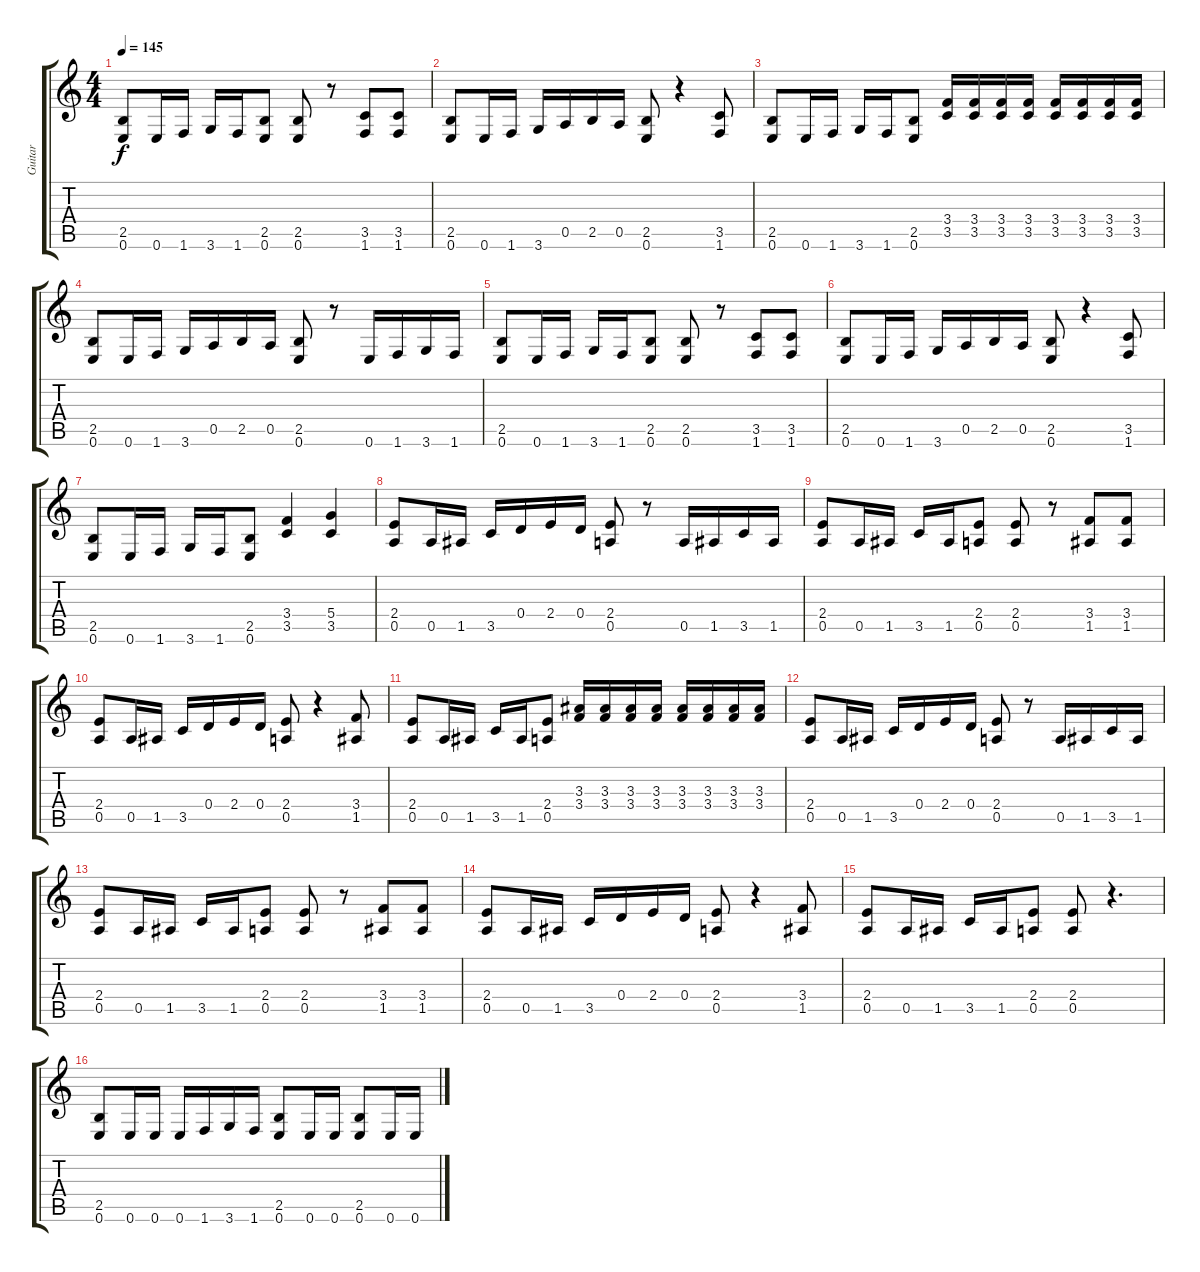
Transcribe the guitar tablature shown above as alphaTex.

\track ("Guitar" "Guitar") {instrument overdrivenguitar}
\staff {score tabs}
\tuning (E4 B3 G3 D3 A2 E2) {hide}
\ts (4 4)
\tempo 145
\clef g2
\ks c
(2.5 0.6).8{dy f} 0.6.16 1.6.16 3.6.16 1.6.16 (2.5 0.6).8 (2.5 0.6).8 r.8 (3.5 1.6).8 (3.5 1.6).8 |
(2.5 0.6).8 0.6.16 1.6.16 3.6.16 0.5.16 2.5.16 0.5.16 (2.5 0.6).8 r.4 (3.5 1.6).8 |
(2.5 0.6).8 0.6.16 1.6.16 3.6.16 1.6.16 (2.5 0.6).8 (3.4 3.5).16 (3.4 3.5).16 (3.4 3.5).16 (3.4 3.5).16 (3.4 3.5).16 (3.4 3.5).16 (3.4 3.5).16 (3.4 3.5).16 |
(2.5 0.6).8 0.6.16 1.6.16 3.6.16 0.5.16 2.5.16 0.5.16 (2.5 0.6).8 r.8 0.6.16 1.6.16 3.6.16 1.6.16 |
(2.5 0.6).8 0.6.16 1.6.16 3.6.16 1.6.16 (2.5 0.6).8 (2.5 0.6).8 r.8 (3.5 1.6).8 (3.5 1.6).8 |
(2.5 0.6).8 0.6.16 1.6.16 3.6.16 0.5.16 2.5.16 0.5.16 (2.5 0.6).8 r.4 (3.5 1.6).8 |
(2.5 0.6).8 0.6.16 1.6.16 3.6.16 1.6.16 (2.5 0.6).8 (3.4 3.5).4 (5.4 3.5).4 |
(2.4 0.5).8 0.5.16 1.5.16 3.5.16 0.4.16 2.4.16 0.4.16 (2.4 0.5).8 r.8 0.5.16 1.5.16 3.5.16 1.5.16 |
(2.4 0.5).8 0.5.16 1.5.16 3.5.16 1.5.16 (2.4 0.5).8 (2.4 0.5).8 r.8 (3.4 1.5).8 (3.4 1.5).8 |
(2.4 0.5).8 0.5.16 1.5.16 3.5.16 0.4.16 2.4.16 0.4.16 (2.4 0.5).8 r.4 (3.4 1.5).8 |
(2.4 0.5).8 0.5.16 1.5.16 3.5.16 1.5.16 (2.4 0.5).8 (3.3 3.4).16 (3.3 3.4).16 (3.3 3.4).16 (3.3 3.4).16 (3.3 3.4).16 (3.3 3.4).16 (3.3 3.4).16 (3.3 3.4).16 |
(2.4 0.5).8 0.5.16 1.5.16 3.5.16 0.4.16 2.4.16 0.4.16 (2.4 0.5).8 r.8 0.5.16 1.5.16 3.5.16 1.5.16 |
(2.4 0.5).8 0.5.16 1.5.16 3.5.16 1.5.16 (2.4 0.5).8 (2.4 0.5).8 r.8 (3.4 1.5).8 (3.4 1.5).8 |
(2.4 0.5).8 0.5.16 1.5.16 3.5.16 0.4.16 2.4.16 0.4.16 (2.4 0.5).8 r.4 (3.4 1.5).8 |
(2.4 0.5).8 0.5.16 1.5.16 3.5.16 1.5.16 (2.4 0.5).8 (2.4 0.5).8 r.4{d} |
(2.5 0.6).8 0.6.16 0.6.16 0.6.16 1.6.16 3.6.16 1.6.16 (2.5 0.6).8 0.6.16 0.6.16 (2.5 0.6).8 0.6.16 0.6.16
